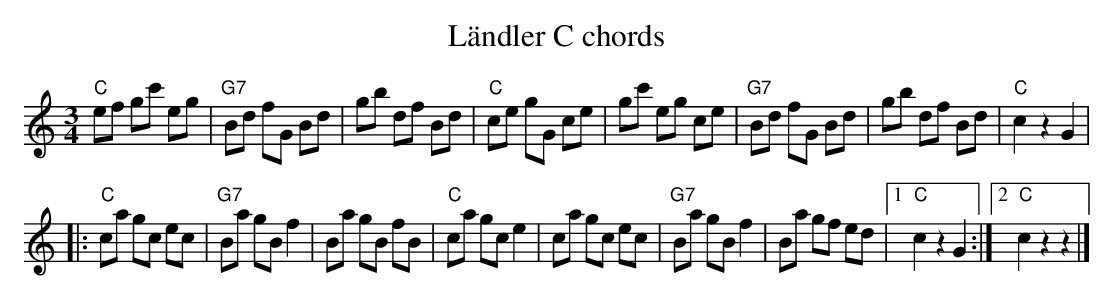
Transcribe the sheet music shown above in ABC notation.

X:1
T:Ländler C chords
M:3/4
L:1/8
K:C %%MIDI gchordon
"C"ef gc' eg | "G7"Bd fG Bd | gb df Bd | "C"ce gG ce | gc' eg ce | "G7"Bd fG Bd | gb df Bd | "C"c2 z2G2 |
|: "C"ca gc ec | "G7"Ba gB f2 | Ba gB fB | "C"ca gc e2 | ca gc ec | "G7"Ba gB f2 | Ba gf ed |1 "C"c2 z2G2 :|2 "C"c2z2z2 |]
